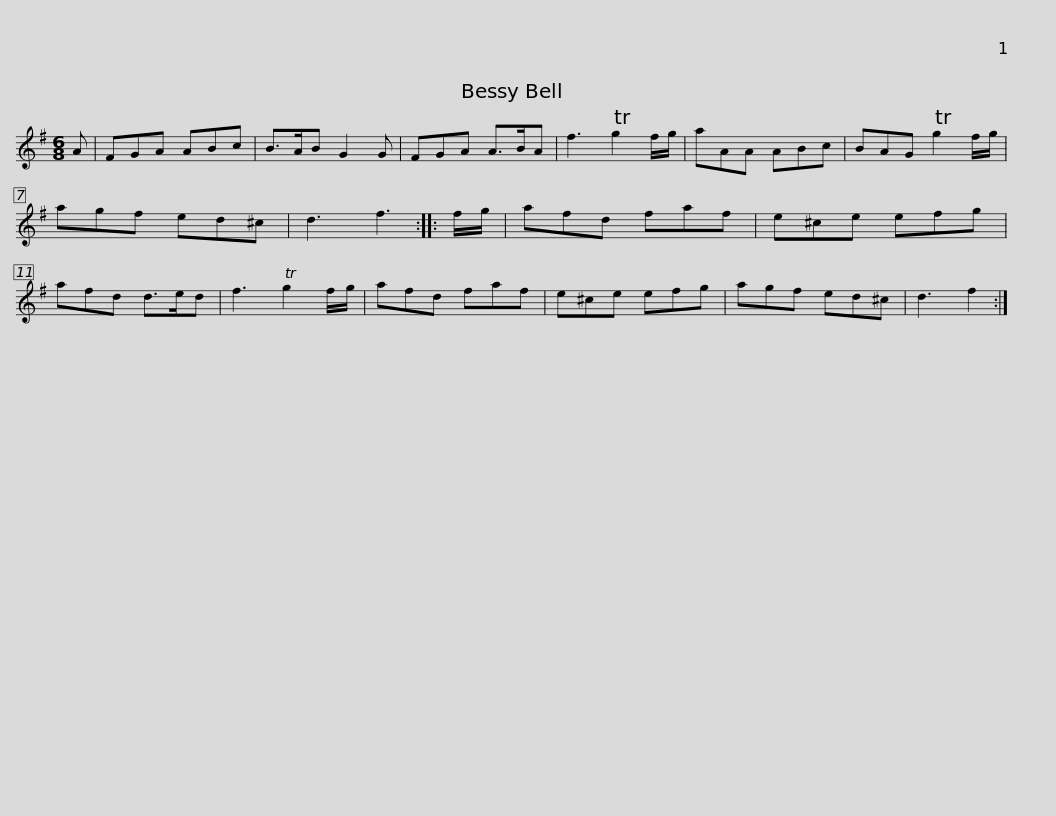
X:1
L:1/8
M:6/8
I:linebreak $
K:G
V:1 treble
V:1
 A | FGA ABc | B>AB G2 G | FGA A>BA | f3 Tg2 f/g/ | %5
 aAA ABc | BAG Tg2 f/g/ | agf ed^c |$ d3 f3 :: f/g/ | %10
 afd faf | e^ce efg | afd d>ed | f3 Tg2 f/g/ | afd faf | %15
 e^ce efg |$ agf ed^c | d3 f2 :| %18
